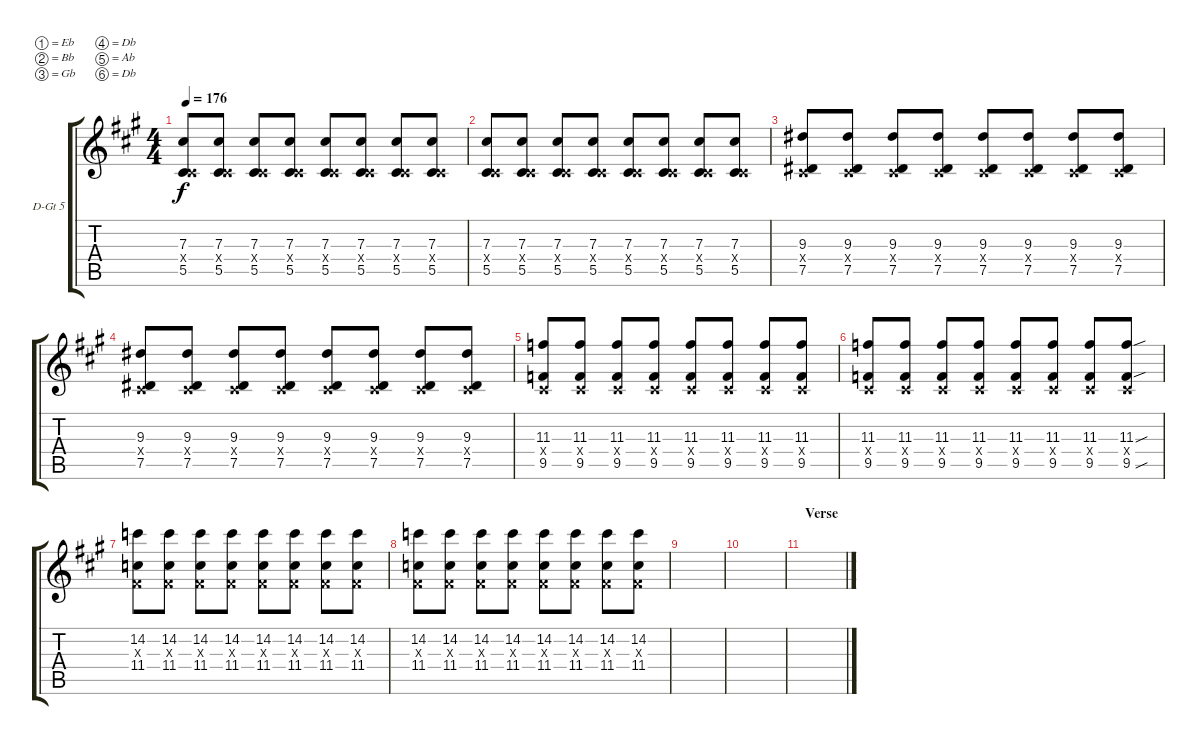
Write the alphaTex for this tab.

\defaultSystemsLayout 4
\bracketExtendMode groupsimilarinstruments
\firstSystemTrackNameOrientation horizontal
\otherSystemsTrackNameOrientation horizontal
\track ("Distirotion Guitar 5" "D-Gt 5") {instrument distortionguitar}
\staff {score tabs}
\tuning (Eb4 Bb3 Gb3 Db3 Ab2 Db2)
\ts (4 4)
\tempo 176
\clef g2
\ks a
(5.5 0.4{x} 7.3).8{dy f} (5.5 0.4{x} 7.3).8 (5.5 0.4{x} 7.3).8 (5.5 0.4{x} 7.3).8 (5.5 0.4{x} 7.3).8 (5.5 0.4{x} 7.3).8 (5.5 0.4{x} 7.3).8 (5.5 0.4{x} 7.3).8 |
(5.5 0.4{x} 7.3).8 (5.5 0.4{x} 7.3).8 (5.5 0.4{x} 7.3).8 (5.5 0.4{x} 7.3).8 (5.5 0.4{x} 7.3).8 (5.5 0.4{x} 7.3).8 (5.5 0.4{x} 7.3).8 (5.5 0.4{x} 7.3).8 |
(7.5 0.4{x} 9.3).8 (7.5 0.4{x} 9.3).8 (7.5 0.4{x} 9.3).8 (7.5 0.4{x} 9.3).8 (7.5 0.4{x} 9.3).8 (7.5 0.4{x} 9.3).8 (7.5 0.4{x} 9.3).8 (7.5 0.4{x} 9.3).8 |
(7.5 0.4{x} 9.3).8 (7.5 0.4{x} 9.3).8 (7.5 0.4{x} 9.3).8 (7.5 0.4{x} 9.3).8 (7.5 0.4{x} 9.3).8 (7.5 0.4{x} 9.3).8 (7.5 0.4{x} 9.3).8 (7.5 0.4{x} 9.3).8 |
(9.5 0.4{x} 11.3).8 (9.5 0.4{x} 11.3).8 (9.5 0.4{x} 11.3).8 (9.5 0.4{x} 11.3).8 (9.5 0.4{x} 11.3).8 (9.5 0.4{x} 11.3).8 (9.5 0.4{x} 11.3).8 (9.5 0.4{x} 11.3).8 |
(9.5 0.4{x} 11.3).8 (9.5 0.4{x} 11.3).8 (9.5 0.4{x} 11.3).8 (9.5 0.4{x} 11.3).8 (9.5 0.4{x} 11.3).8 (9.5 0.4{x} 11.3).8 (9.5 0.4{x} 11.3).8 (9.5{sou} 11.3{sou} 0.4{x}).8 |
(14.2 0.3{x} 11.4).8 (14.2 0.3{x} 11.4).8 (14.2 0.3{x} 11.4).8 (14.2 0.3{x} 11.4).8 (14.2 0.3{x} 11.4).8 (14.2 0.3{x} 11.4).8 (14.2 0.3{x} 11.4).8 (14.2 0.3{x} 11.4).8 |
(14.2 0.3{x} 11.4).8 (14.2 0.3{x} 11.4).8 (14.2 0.3{x} 11.4).8 (14.2 0.3{x} 11.4).8 (14.2 0.3{x} 11.4).8 (14.2 0.3{x} 11.4).8 (14.2 0.3{x} 11.4).8 (14.2 0.3{x} 11.4).8 |
|
|
\section ("" "Verse")
